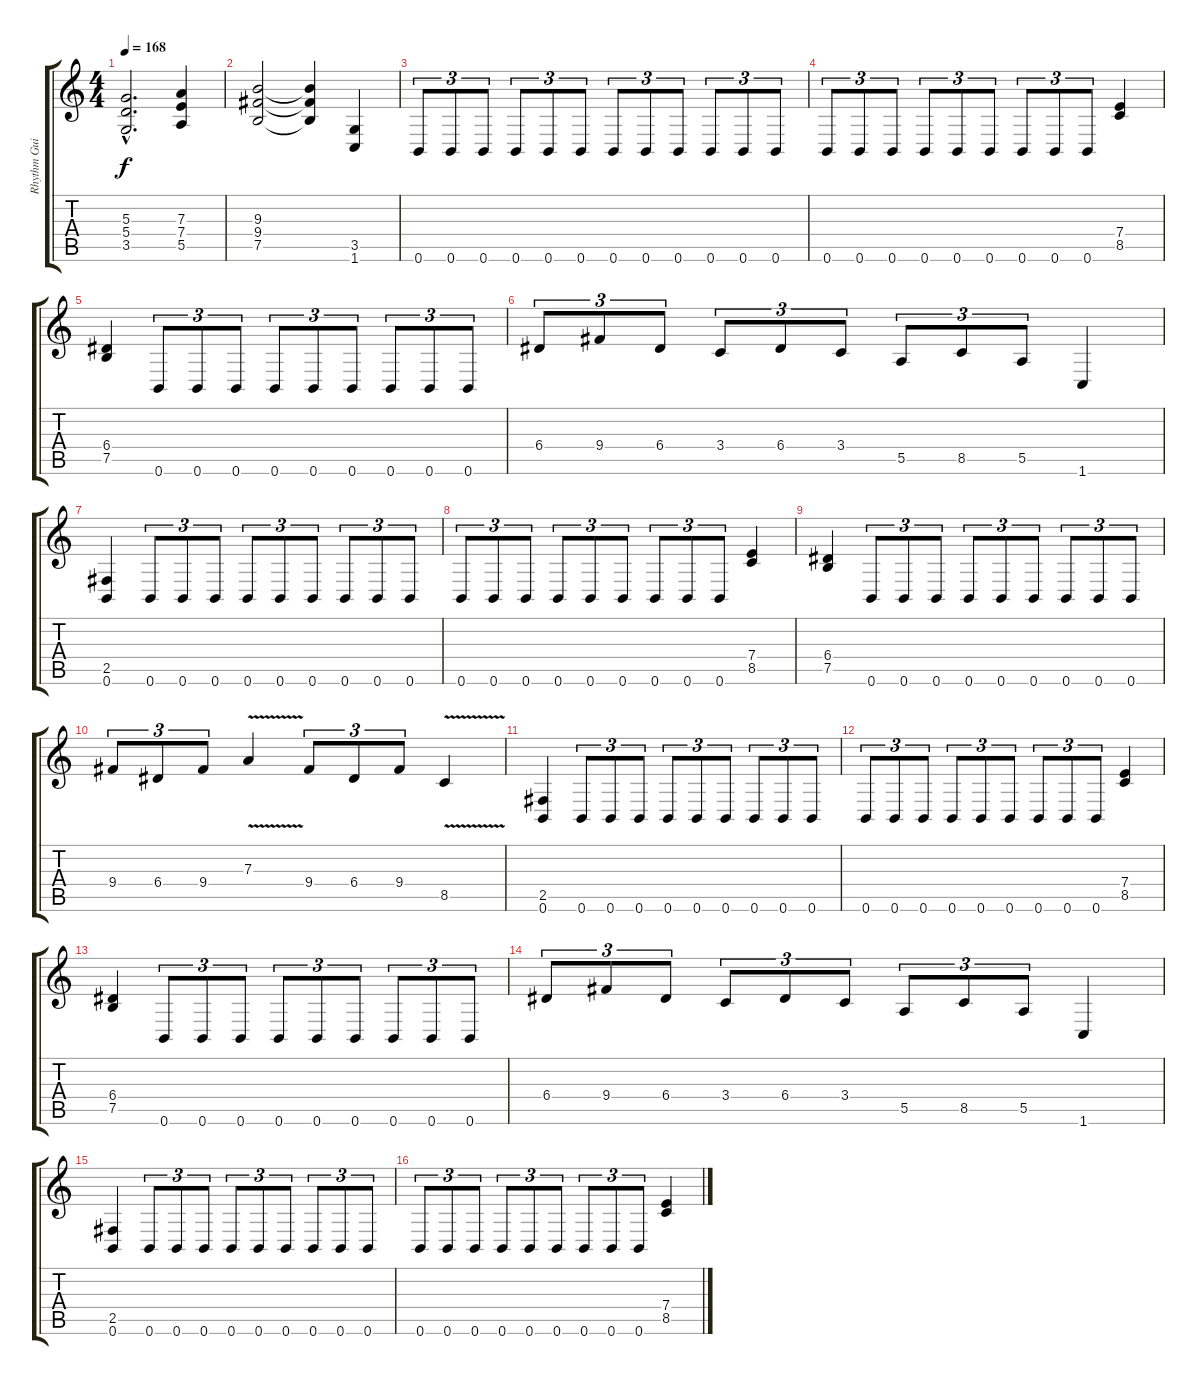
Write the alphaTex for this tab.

\track ("Rhythm Guitar II" "Rhythm Gui") {instrument distortionguitar}
\staff {score tabs}
\tuning (B3 Gb3 D3 A2 E2 B1) {hide}
\ts (4 4)
\tempo 168
\clef g2
\ks c
(5.3{hac} 5.4{hac} 3.5{hac}).2{d dy f} (7.3 7.4 5.5).4 |
(9.3 9.4 7.5).2 (9.3{t} 9.4{t} 7.5{t}).4 (3.5 1.6).4 |
0.6.8{tu (3 2)} 0.6.8{tu (3 2)} 0.6.8{tu (3 2)} 0.6.8{tu (3 2)} 0.6.8{tu (3 2)} 0.6.8{tu (3 2)} 0.6.8{tu (3 2)} 0.6.8{tu (3 2)} 0.6.8{tu (3 2)} 0.6.8{tu (3 2)} 0.6.8{tu (3 2)} 0.6.8{tu (3 2)} |
0.6.8{tu (3 2)} 0.6.8{tu (3 2)} 0.6.8{tu (3 2)} 0.6.8{tu (3 2)} 0.6.8{tu (3 2)} 0.6.8{tu (3 2)} 0.6.8{tu (3 2)} 0.6.8{tu (3 2)} 0.6.8{tu (3 2)} (7.4 8.5).4 |
(6.4 7.5).4 0.6.8{tu (3 2)} 0.6.8{tu (3 2)} 0.6.8{tu (3 2)} 0.6.8{tu (3 2)} 0.6.8{tu (3 2)} 0.6.8{tu (3 2)} 0.6.8{tu (3 2)} 0.6.8{tu (3 2)} 0.6.8{tu (3 2)} |
6.4.8{tu (3 2)} 9.4.8{tu (3 2)} 6.4.8{tu (3 2)} 3.4.8{tu (3 2)} 6.4.8{tu (3 2)} 3.4.8{tu (3 2)} 5.5.8{tu (3 2)} 8.5.8{tu (3 2)} 5.5.8{tu (3 2)} 1.6.4 |
(2.5 0.6).4 0.6.8{tu (3 2)} 0.6.8{tu (3 2)} 0.6.8{tu (3 2)} 0.6.8{tu (3 2)} 0.6.8{tu (3 2)} 0.6.8{tu (3 2)} 0.6.8{tu (3 2)} 0.6.8{tu (3 2)} 0.6.8{tu (3 2)} |
0.6.8{tu (3 2)} 0.6.8{tu (3 2)} 0.6.8{tu (3 2)} 0.6.8{tu (3 2)} 0.6.8{tu (3 2)} 0.6.8{tu (3 2)} 0.6.8{tu (3 2)} 0.6.8{tu (3 2)} 0.6.8{tu (3 2)} (7.4 8.5).4 |
(6.4 7.5).4 0.6.8{tu (3 2)} 0.6.8{tu (3 2)} 0.6.8{tu (3 2)} 0.6.8{tu (3 2)} 0.6.8{tu (3 2)} 0.6.8{tu (3 2)} 0.6.8{tu (3 2)} 0.6.8{tu (3 2)} 0.6.8{tu (3 2)} |
9.4.8{tu (3 2)} 6.4.8{tu (3 2)} 9.4.8{tu (3 2)} 7.3{v}.4 9.4.8{tu (3 2)} 6.4.8{tu (3 2)} 9.4.8{tu (3 2)} 8.5{v}.4 |
(2.5 0.6).4 0.6.8{tu (3 2)} 0.6.8{tu (3 2)} 0.6.8{tu (3 2)} 0.6.8{tu (3 2)} 0.6.8{tu (3 2)} 0.6.8{tu (3 2)} 0.6.8{tu (3 2)} 0.6.8{tu (3 2)} 0.6.8{tu (3 2)} |
0.6.8{tu (3 2)} 0.6.8{tu (3 2)} 0.6.8{tu (3 2)} 0.6.8{tu (3 2)} 0.6.8{tu (3 2)} 0.6.8{tu (3 2)} 0.6.8{tu (3 2)} 0.6.8{tu (3 2)} 0.6.8{tu (3 2)} (7.4 8.5).4 |
(6.4 7.5).4 0.6.8{tu (3 2)} 0.6.8{tu (3 2)} 0.6.8{tu (3 2)} 0.6.8{tu (3 2)} 0.6.8{tu (3 2)} 0.6.8{tu (3 2)} 0.6.8{tu (3 2)} 0.6.8{tu (3 2)} 0.6.8{tu (3 2)} |
6.4.8{tu (3 2)} 9.4.8{tu (3 2)} 6.4.8{tu (3 2)} 3.4.8{tu (3 2)} 6.4.8{tu (3 2)} 3.4.8{tu (3 2)} 5.5.8{tu (3 2)} 8.5.8{tu (3 2)} 5.5.8{tu (3 2)} 1.6.4 |
(2.5 0.6).4 0.6.8{tu (3 2)} 0.6.8{tu (3 2)} 0.6.8{tu (3 2)} 0.6.8{tu (3 2)} 0.6.8{tu (3 2)} 0.6.8{tu (3 2)} 0.6.8{tu (3 2)} 0.6.8{tu (3 2)} 0.6.8{tu (3 2)} |
0.6.8{tu (3 2)} 0.6.8{tu (3 2)} 0.6.8{tu (3 2)} 0.6.8{tu (3 2)} 0.6.8{tu (3 2)} 0.6.8{tu (3 2)} 0.6.8{tu (3 2)} 0.6.8{tu (3 2)} 0.6.8{tu (3 2)} (7.4 8.5).4
